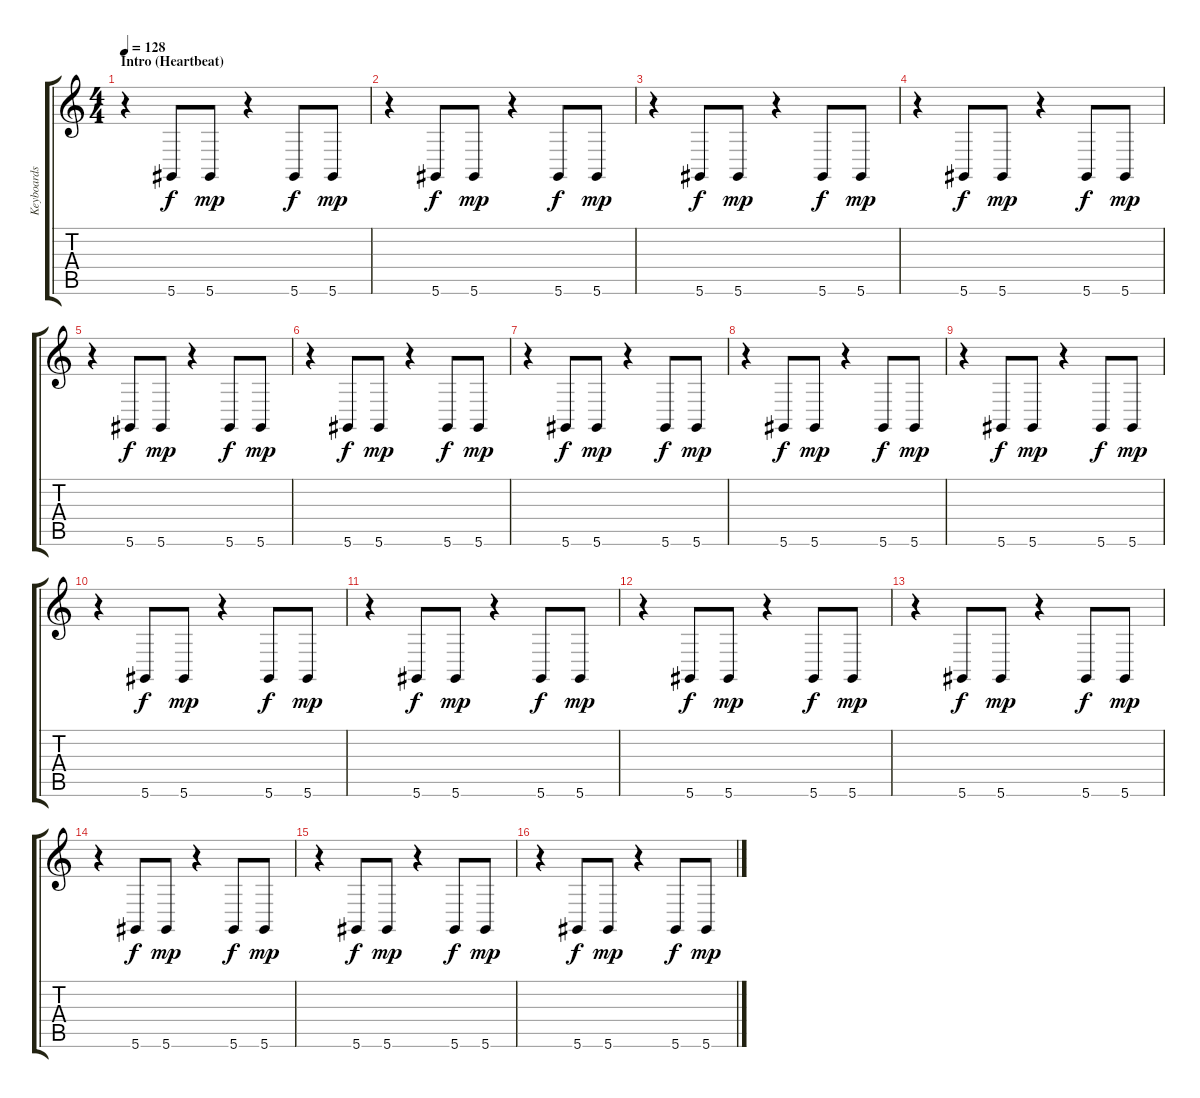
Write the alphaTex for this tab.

\track ("Keyboards (Dizzy)" "Keyboards ") {instrument rockorgan}
\staff {score tabs}
\tuning (Eb4 Bb3 Gb3 Db3 Ab2 Eb2) {hide}
\ts (4 4)
\section ("" "Intro (Heartbeat)")
\tempo 128
\clef g2
\ks c
r.4{dy f instrument rockorgan} 5.6.8 5.6.8{dy mp} r.4 5.6.8{dy f} 5.6.8{dy mp} |
r.4 5.6.8{dy f} 5.6.8{dy mp} r.4 5.6.8{dy f} 5.6.8{dy mp} |
r.4 5.6.8{dy f} 5.6.8{dy mp} r.4 5.6.8{dy f} 5.6.8{dy mp} |
r.4 5.6.8{dy f} 5.6.8{dy mp} r.4 5.6.8{dy f} 5.6.8{dy mp} |
r.4 5.6.8{dy f} 5.6.8{dy mp} r.4 5.6.8{dy f} 5.6.8{dy mp} |
r.4 5.6.8{dy f} 5.6.8{dy mp} r.4 5.6.8{dy f} 5.6.8{dy mp} |
r.4 5.6.8{dy f} 5.6.8{dy mp} r.4 5.6.8{dy f} 5.6.8{dy mp} |
r.4 5.6.8{dy f} 5.6.8{dy mp} r.4 5.6.8{dy f} 5.6.8{dy mp} |
r.4 5.6.8{dy f} 5.6.8{dy mp} r.4 5.6.8{dy f} 5.6.8{dy mp} |
r.4 5.6.8{dy f} 5.6.8{dy mp} r.4 5.6.8{dy f} 5.6.8{dy mp} |
r.4 5.6.8{dy f} 5.6.8{dy mp} r.4 5.6.8{dy f} 5.6.8{dy mp} |
r.4 5.6.8{dy f} 5.6.8{dy mp} r.4 5.6.8{dy f} 5.6.8{dy mp} |
r.4 5.6.8{dy f} 5.6.8{dy mp} r.4 5.6.8{dy f} 5.6.8{dy mp} |
r.4 5.6.8{dy f} 5.6.8{dy mp} r.4 5.6.8{dy f} 5.6.8{dy mp} |
r.4 5.6.8{dy f} 5.6.8{dy mp} r.4 5.6.8{dy f} 5.6.8{dy mp} |
r.4 5.6.8{dy f} 5.6.8{dy mp} r.4 5.6.8{dy f} 5.6.8{dy mp}
